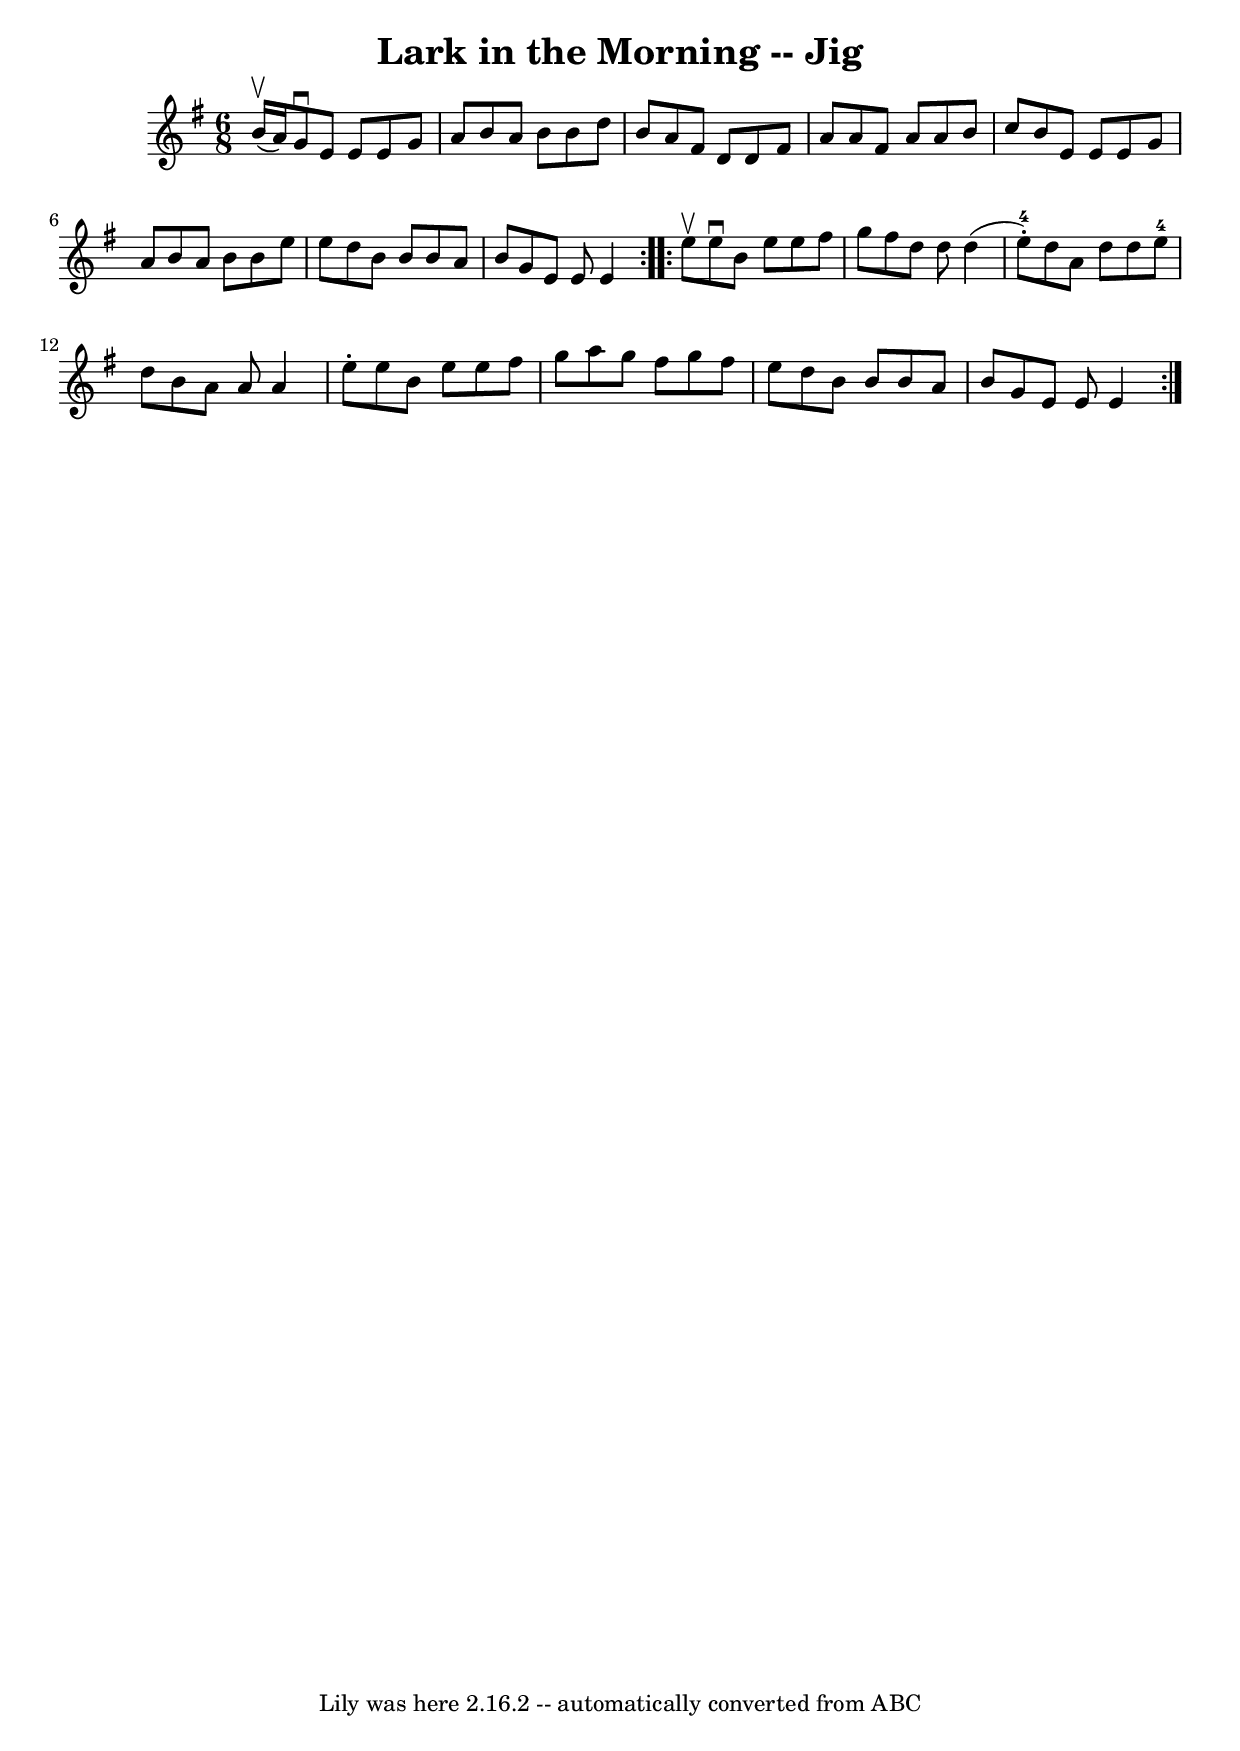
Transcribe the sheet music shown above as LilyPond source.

\version "2.7.40"
\include "Mammoth.ily"
\header {
	%% book = "Ryan's Mammoth Collection"
	crossRefNumber = "1"
	footnotes = "\\\\456"
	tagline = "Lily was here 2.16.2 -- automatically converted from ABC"
	title = "Lark in the Morning -- Jig"
}
voicedefault =  {
\set Score.defaultBarType = "empty"

\repeat volta 2 {
\time 6/8 \key e \minor b'16^\upbow(a'16) |
 g'8^\downbow   
e'8 e'8 e'8 g'8 a'8    |
 b'8 a'8 b'8 b'8 d''8  
 b'8    |
 a'8 fis'8 d'8 d'8 fis'8 a'8    |
   
a'8 fis'8 a'8 a'8 b'8 c''8    |
 b'8 e'8 e'8    
e'8 g'8 a'8    |
 b'8 a'8 b'8 b'8 e''8 e''8    
|
 d''8 b'8 b'8 b'8 a'8 b'8    |
 g'8 e'8    
e'8 e'4  }     \repeat volta 2 { e''8^\upbow |
 e''8^\downbow  
 b'8 e''8 e''8 fis''8 g''8    |
 fis''8 d''8 d''8    
d''4 (e''8-4-.)   |
 d''8 a'8 d''8 d''8 e''8-4   
d''8    |
 b'8 a'8 a'8 a'4 e''8 -.   |
 e''8    
b'8 e''8 e''8 fis''8 g''8    |
 a''8 g''8 fis''8    
g''8 fis''8 e''8    |
 d''8 b'8 b'8 b'8 a'8 b'8    
|
 g'8 e'8 e'8 e'4  }   
}

\score{
    <<

	\context Staff="default"
	{
	    \voicedefault 
	}

    >>
	\layout {
	}
	\midi {}
}
